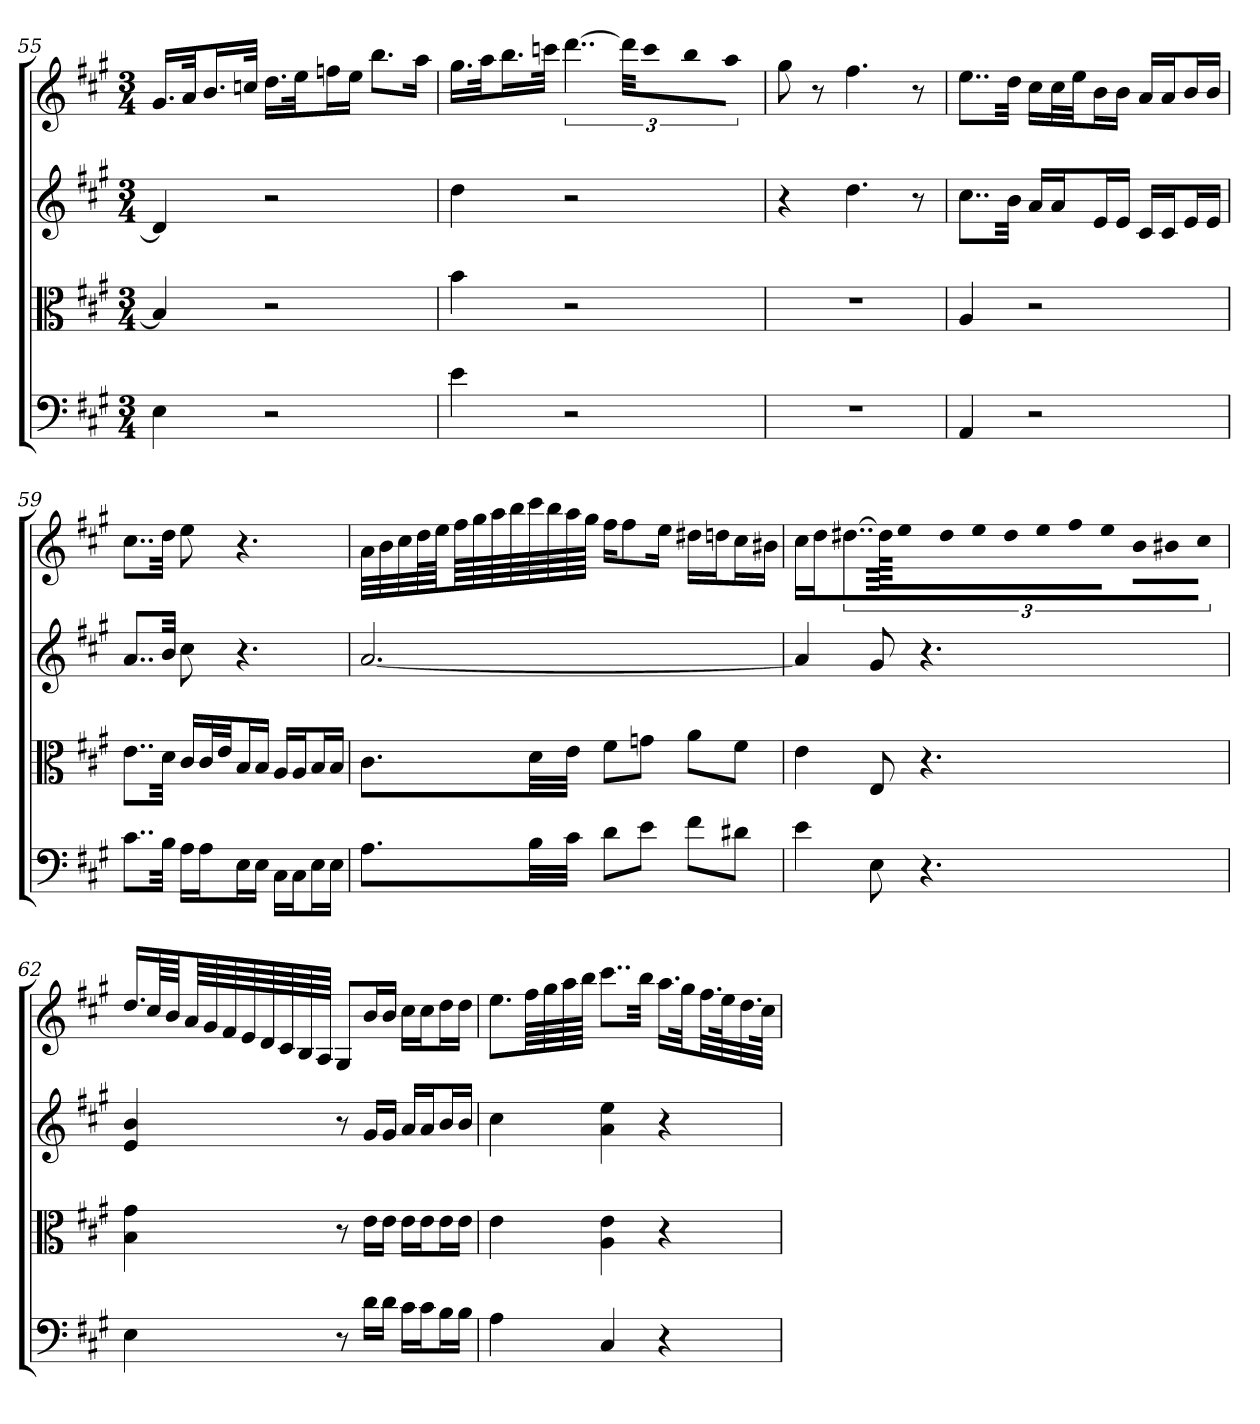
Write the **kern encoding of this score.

**kern	**kern	**kern	**kern
*part4	*part3	*part2	*part1
*staff4	*staff3	*staff2	*staff1
*clefF4	*clefC3	*	*
*k[f#c#g#]	*k[f#c#g#]	*k[f#c#g#]	*k[f#c#g#]
*A:	*A:	*A:	*A:
*M3/4	*M3/4	*M3/4	*M3/4
=55	=55	=55	=55
4E	4B]	4d]	16.g#LL
.	.	.	32aJk
.	.	.	16.bL
.	.	.	32ccnJJk
2r	2r	2r	16.ddLL
.	.	.	32eeJk
.	.	.	16ffnL
.	.	.	16eeJJ
.	.	.	8.bbL
.	.	.	16aaJk
=56	=56	=56	=56
4e	4b	4dd	16.gg#LL
.	.	.	32aaJk
.	.	.	16.bbL
.	.	.	32cccnJJk
2r	2r	2r	[6..ddd
.	.	.	48dddKLL]
.	.	.	16cccJ
.	.	.	16bbL
.	.	.	16aaJJ
=57	=57	=57	=57
2.r	2.r	4r	8gg#
.	.	.	8r
.	.	4.dd	4.ff#
.	.	8r	8r
=58	=58	=58	=58
4AA	4A	8..cc#L	8..eeL
.	.	32bJkk	32ddJkk
2r	2r	16aLL	16cc#LL
.	.	16aJ	32cc#L
.	.	.	32eeJJ
.	.	16eL	16bL
.	.	16eJJ	16bJJ
.	.	16c#LL	16aLL
.	.	16c#J	16aJ
.	.	16eL	16bL
.	.	16eJJ	16bJJ
=59	=59	=59	=59
8..c#\L	8..e\L	8..aL	8..cc#L
32B\Jkk	32d\Jkk	32bJkk	32ddJkk
16A\LL	16c#/LL	8cc#	8ee
16A\J	32c#/L	.	.
.	32e/JJ	.	.
16E\L	16B/L	4.r	4.r
16E\JJ	16B/JJ	.	.
16C#\LL	16A/LL	.	.
16C#\J	16A/J	.	.
16E\L	16B/L	.	.
16E\JJ	16B/JJ	.	.
=60	=60	=60	=60
8.A\L	8.c#\L	[2.a	32aLLL
.	.	.	32b
.	.	.	32cc#
.	.	.	64ddL
.	.	.	64eeJJJ
.	.	.	64ff#LLL
.	.	.	64gg#
.	.	.	64aa
.	.	.	64bb
32B\LL	32d\LL	.	64ccc#
.	.	.	64bb
32c#\JJJ	32e\JJJ	.	64aa
.	.	.	64gg#JJJJ
8d\L	8f#\L	.	16ff#KL
.	.	.	8ff#
8e\J	8gn\J	.	.
.	.	.	16eeJk
8f#\L	8a\L	.	16dd#XLL
.	.	.	16ddnJ
8d#X\J	8f#\J	.	16cc#L
.	.	.	16b#XJJ
=61	=61	=61	=61
4e	4e	4a]	16cc#LL
.	.	.	16ddJ
.	.	.	[12..dd#XJ
8E	8E	8g#	.
.	.	.	96dd#KLLL]
.	.	.	32ee
.	.	.	32dd#
.	.	.	32eeJJ
4.r	4.r	4.r	32dd#LL
.	.	.	32ee
.	.	.	32ff#
.	.	.	32eeJJJ
.	.	.	8bL
.	.	.	16b#XL
.	.	.	16cc#JJ
=62	=62	=62	=62
4E	4B 4g#	4e 4b	16.ddLL
.	.	.	64cc#LL
.	.	.	64bJJJ
.	.	.	64aLLL
.	.	.	64g#
.	.	.	64f#
.	.	.	64e
.	.	.	64d
.	.	.	64c#
.	.	.	64B
.	.	.	64AJJJJ
8r	8r	8r	8G#L
16d\LL	16e\LL	16g#LL	16bL
16d\JJ	16e\JJ	16g#JJ	16bJJ
16c#\LL	16e\LL	16aLL	16cc#LL
16c#\J	16e\J	16aJ	16cc#J
16B\L	16e\L	16bL	16ddL
16B\JJ	16e\JJ	16bJJ	16ddJJ
=63	=63	=63	=63
4A	4e	4cc#	8.eeL
.	.	.	64ff#LLL
.	.	.	64gg#
.	.	.	64aa
.	.	.	64bbJJJJ
4C#	4A 4e	4a 4ee	8..ccc#L
.	.	.	32bbJkk
4r	4r	4r	16.aaLL
.	.	.	32gg#Jk
.	.	.	32.ff#LL
.	.	.	64eeK
.	.	.	32.dd
.	.	.	64cc#JJJk
=	=	=	=
*-	*-	*-	*-
